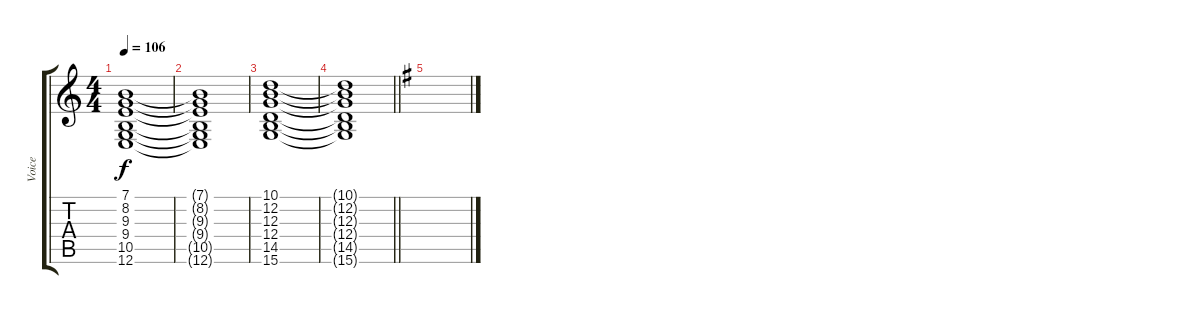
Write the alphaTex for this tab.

\track ("Voice" "Voice") {instrument cello}
\staff {score tabs}
\tuning (E4 B3 G3 D3 A2 E2) {hide}
\ts (4 4)
\tempo 106
\clef g2
\ks c
(7.1 8.2 9.3 9.4 10.5 12.6).1{dy f} |
(7.1{t} 8.2{t} 9.3{t} 9.4{t} 10.5{t} 12.6{t}).1 |
(10.1 12.2 12.3 12.4 14.5 15.6).1 |
\barLineRight lightlight
(10.1{t} 12.2{t} 12.3{t} 12.4{t} 14.5{t} 15.6{t}).1 |
\ks g
